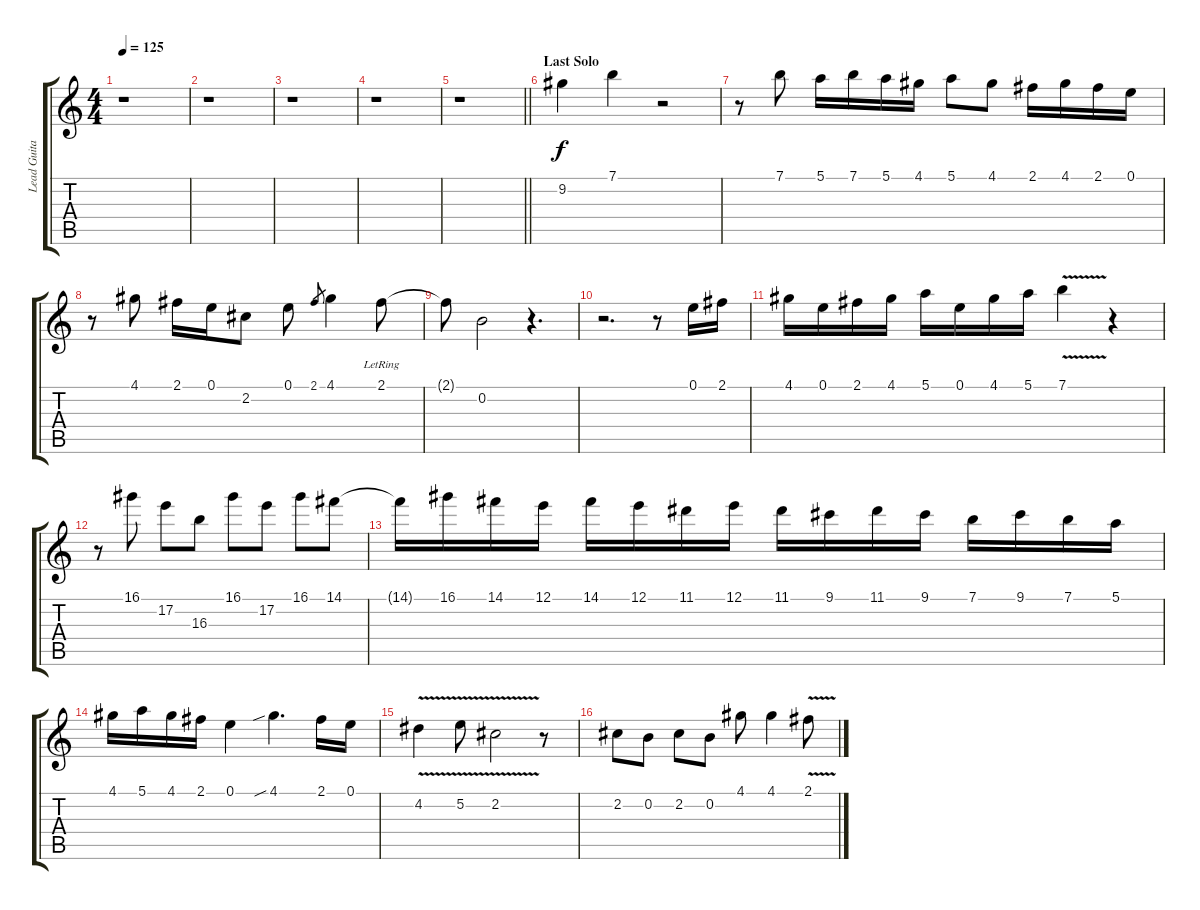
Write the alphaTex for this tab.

\track ("Lead Guitar" "Lead Guita") {instrument overdrivenguitar}
\staff {score tabs}
\tuning (E4 B3 G3 D3 A2 E2) {hide}
\ts (4 4)
\tempo 125
\clef g2
\ks c
r.1{dy f} |
r.1 |
r.1 |
r.1 |
\barLineRight lightlight
r.1 |
\section ("" "Last Solo")
9.2.4 7.1.4 r.2 |
r.8 7.1.8 5.1.16 7.1.16 5.1.16 4.1.16 5.1.8 4.1.8 2.1.16 4.1.16 2.1.16 0.1.16 |
r.8 4.1.8 2.1.16 0.1.16 2.2.8 0.1.8 2.1.8{gr} 4.1.4 2.1{lr}.8 |
2.1{t}.8 0.2.2 r.4{d} |
r.2{d} r.8 0.1.16 2.1.16 |
4.1.16 0.1.16 2.1.16 4.1.16 5.1.16 0.1.16 4.1.16 5.1.16 7.1{v}.4 r.4 |
r.8 16.1.8 17.2.8 16.3.8 16.1.8 17.2.8 16.1.8 14.1.8 |
14.1{t}.16 16.1.16 14.1.16 12.1.16 14.1.16 12.1.16 11.1.16 12.1.16 11.1.16 9.1.16 11.1.16 9.1.16 7.1.16 9.1.16 7.1.16 5.1.16 |
4.1.16 5.1.16 4.1.16 2.1.16 0.1.4 4.1{sib}.4{d} 2.1.16 0.1.16 |
4.2{v}.4 5.2{v}.8 2.2{v}.2 r.8 |
2.2.8 0.2.8 2.2.8 0.2.8 4.1.8 4.1.4 2.1{v}.8
